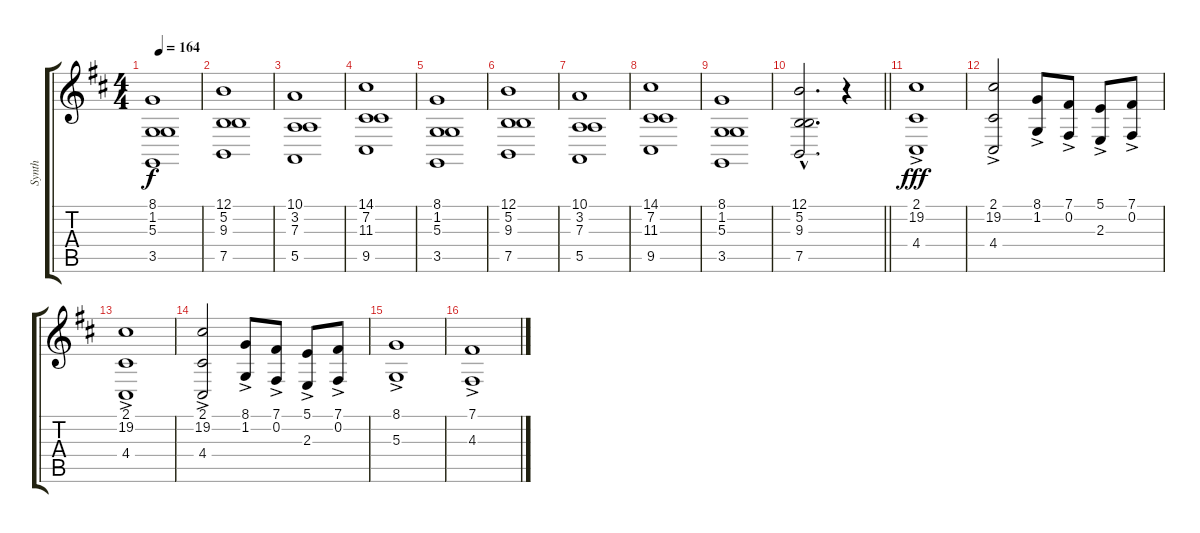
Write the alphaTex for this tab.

\track ("Synth" "Synth") {instrument pad6metallic}
\staff {score tabs}
\tuning (B3 Gb3 D3 A2 E2 B1) {hide}
\ts (4 4)
\tempo 164
\clef g2
\ks bminor
(8.1 1.2 5.3 3.5).1{dy f} |
(12.1 5.2 9.3 7.5).1 |
(10.1 3.2 7.3 5.5).1 |
(14.1 7.2 11.3 9.5).1 |
(8.1 1.2 5.3 3.5).1 |
(12.1 5.2 9.3 7.5).1 |
(10.1 3.2 7.3 5.5).1 |
(14.1 7.2 11.3 9.5).1 |
(8.1 1.2 5.3 3.5).1 |
\barLineRight lightlight
(12.1{hac} 5.2{hac} 9.3{hac} 7.5{hac}).2{d} r.4 |
(2.1 19.2 4.4{ac}).1{dy fff} |
(2.1 19.2 4.4{ac}).2 (8.1 1.2{ac}).8 (7.1 0.2{ac}).8 (5.1 2.3{ac}).8 (7.1 0.2{ac}).8 |
(2.1 19.2 4.4{ac}).1 |
(2.1 19.2 4.4{ac}).2 (8.1 1.2{ac}).8 (7.1 0.2{ac}).8 (5.1 2.3{ac}).8 (7.1 0.2{ac}).8 |
(8.1{ac} 5.3).1 |
(7.1{ac} 4.3).1
